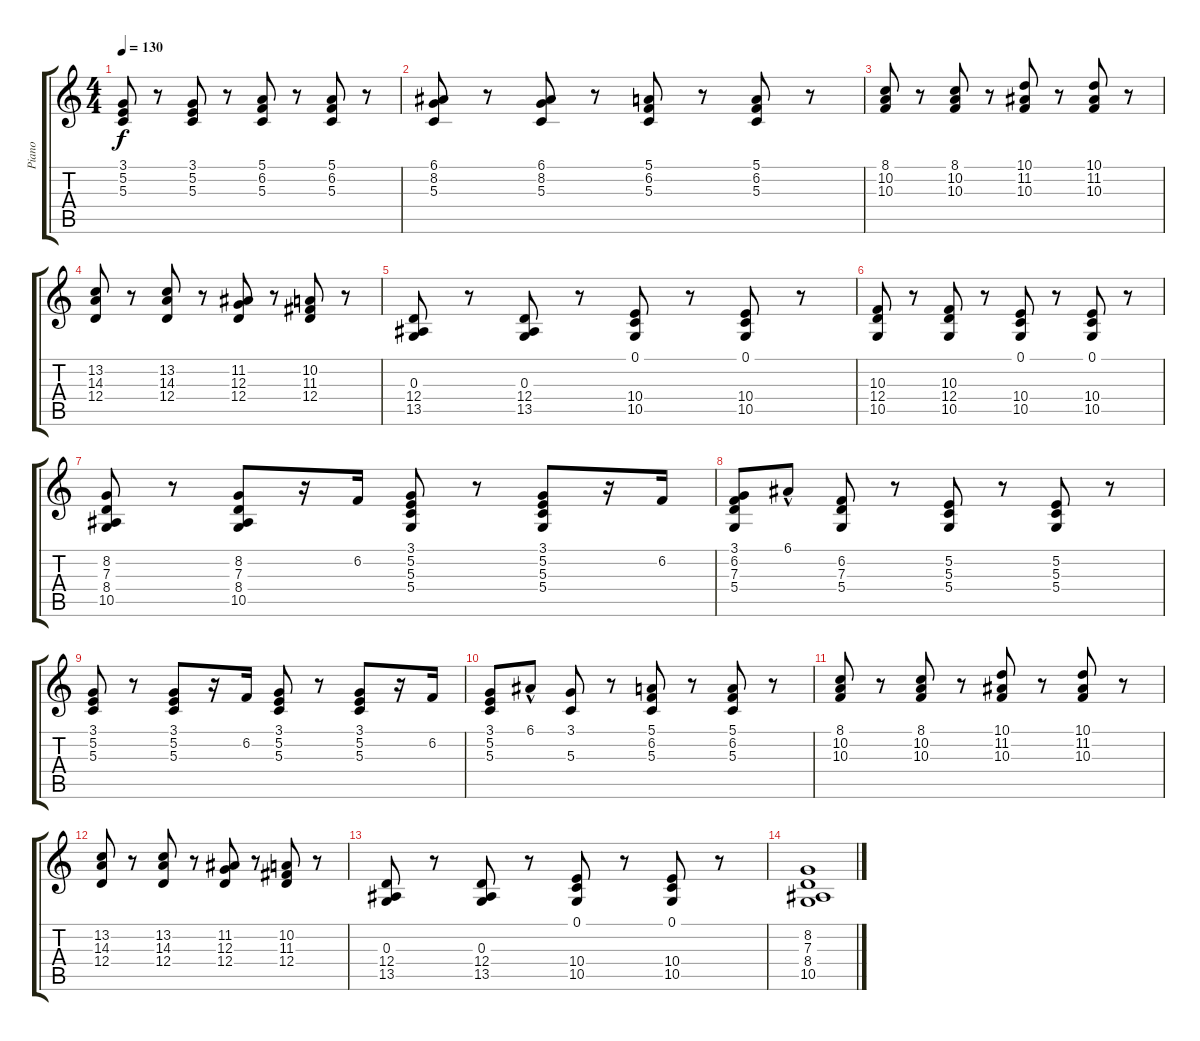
\track ("Piano" "Piano") {instrument electricgrandpiano}
\staff {score tabs}
\tuning (E4 B3 G3 D3 A2 E2) {hide}
\ts (4 4)
\tempo 130
\clef g2
\ks c
(3.1 5.2 5.3).8{dy f} r.8 (3.1 5.2 5.3).8 r.8 (5.1 6.2 5.3).8 r.8 (5.1 6.2 5.3).8 r.8 |
(6.1 8.2 5.3).8 r.8 (6.1 8.2 5.3).8 r.8 (5.1 6.2 5.3).8 r.8 (5.1 6.2 5.3).8 r.8 |
(8.1 10.2 10.3).8 r.8 (8.1 10.2 10.3).8 r.8 (10.1 11.2 10.3).8 r.8 (10.1 11.2 10.3).8 r.8 |
(13.2 14.3 12.4).8 r.8 (13.2 14.3 12.4).8 r.8 (11.2 12.3 12.4).8 r.8 (10.2 11.3 12.4).8 r.8 |
(0.3 12.4 13.5).8 r.8 (0.3 12.4 13.5).8 r.8 (0.1 10.4 10.5).8 r.8 (0.1 10.4 10.5).8 r.8 |
(10.3 12.4 10.5).8 r.8 (10.3 12.4 10.5).8 r.8 (0.1 10.4 10.5).8 r.8 (0.1 10.4 10.5).8 r.8 |
(8.2 7.3 8.4 10.5).8 r.8 (8.2 7.3 8.4 10.5).8 r.16 6.2.16 (3.1 5.2 5.3 5.4).8 r.8 (3.1 5.2 5.3 5.4).8 r.16 6.2.16 |
(3.1 6.2 7.3 5.4).8 6.1{hac}.8 (6.2 7.3 5.4).8 r.8 (5.2 5.3 5.4).8 r.8 (5.2 5.3 5.4).8 r.8 |
(3.1 5.2 5.3).8 r.8 (3.1 5.2 5.3).8 r.16 6.2.16 (3.1 5.2 5.3).8 r.8 (3.1 5.2 5.3).8 r.16 6.2.16 |
(3.1 5.2 5.3).8 6.1{hac}.8 (3.1 5.3).8 r.8 (5.1 6.2 5.3).8 r.8 (5.1 6.2 5.3).8 r.8 |
(8.1 10.2 10.3).8{volume 16} r.8 (8.1 10.2 10.3).8{volume 15} r.8 (10.1 11.2 10.3).8{volume 14} r.8 (10.1 11.2 10.3).8{volume 13} r.8 |
(13.2 14.3 12.4).8{volume 12} r.8 (13.2 14.3 12.4).8{volume 11} r.8 (11.2 12.3 12.4).8{volume 10} r.8 (10.2 11.3 12.4).8{volume 9} r.8 |
(0.3 12.4 13.5).8{volume 8} r.8 (0.3 12.4 13.5).8{volume 7} r.8 (0.1 10.4 10.5).8{volume 6} r.8 (0.1 10.4 10.5).8{volume 5} r.8 |
(8.2 7.3 8.4 10.5).1{volume 4}
